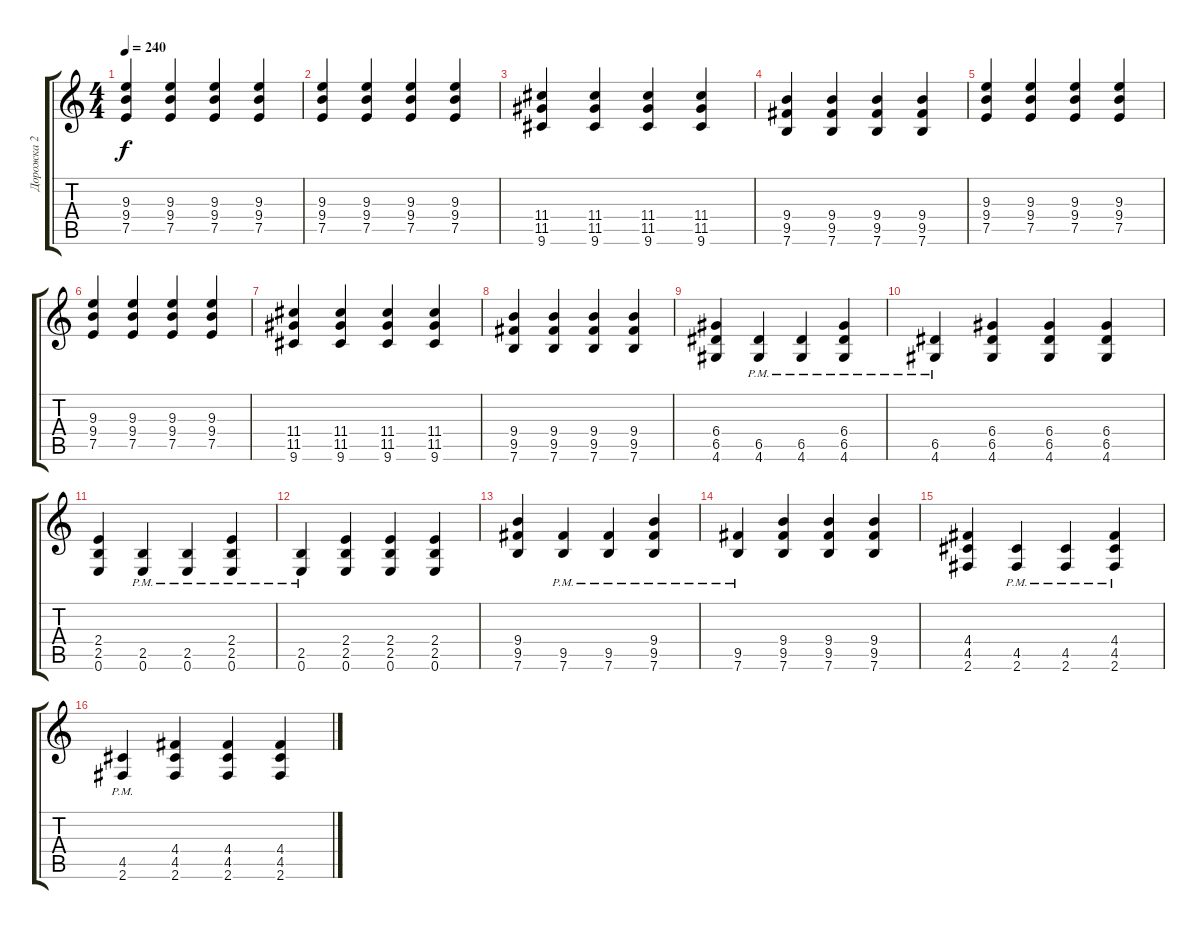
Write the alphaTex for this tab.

\track ("Дорожка 2" "Дорожка 2") {instrument distortionguitar}
\staff {score tabs}
\tuning (E4 B3 G3 D3 A2 E2) {hide}
\ts (4 4)
\tempo 240
\clef g2
\ks c
(9.3 9.4 7.5).4{dy f} (9.3 9.4 7.5).4 (9.3 9.4 7.5).4 (9.3 9.4 7.5).4 |
(9.3 9.4 7.5).4 (9.3 9.4 7.5).4 (9.3 9.4 7.5).4 (9.3 9.4 7.5).4 |
(11.4 11.5 9.6).4 (11.4 11.5 9.6).4 (11.4 11.5 9.6).4 (11.4 11.5 9.6).4 |
(9.4 9.5 7.6).4 (9.4 9.5 7.6).4 (9.4 9.5 7.6).4 (9.4 9.5 7.6).4 |
(9.3 9.4 7.5).4 (9.3 9.4 7.5).4 (9.3 9.4 7.5).4 (9.3 9.4 7.5).4 |
(9.3 9.4 7.5).4 (9.3 9.4 7.5).4 (9.3 9.4 7.5).4 (9.3 9.4 7.5).4 |
(11.4 11.5 9.6).4 (11.4 11.5 9.6).4 (11.4 11.5 9.6).4 (11.4 11.5 9.6).4 |
(9.4 9.5 7.6).4 (9.4 9.5 7.6).4 (9.4 9.5 7.6).4 (9.4 9.5 7.6).4 |
(6.4 6.5 4.6).4 (6.5{pm} 4.6{pm}).4 (6.5{pm} 4.6{pm}).4 (6.4{pm} 6.5{pm} 4.6{pm}).4 |
(6.5{pm} 4.6{pm}).4 (6.4 6.5 4.6).4 (6.4 6.5 4.6).4 (6.4 6.5 4.6).4 |
(2.4 2.5 0.6).4 (2.5{pm} 0.6{pm}).4 (2.5{pm} 0.6{pm}).4 (2.4{pm} 2.5{pm} 0.6{pm}).4 |
(2.5{pm} 0.6{pm}).4 (2.4 2.5 0.6).4 (2.4 2.5 0.6).4 (2.4 2.5 0.6).4 |
(9.4 9.5 7.6).4 (9.5{pm} 7.6{pm}).4 (9.5{pm} 7.6{pm}).4 (9.4{pm} 9.5{pm} 7.6{pm}).4 |
(9.5{pm} 7.6{pm}).4 (9.4 9.5 7.6).4 (9.4 9.5 7.6).4 (9.4 9.5 7.6).4 |
(4.4 4.5 2.6).4 (4.5{pm} 2.6{pm}).4 (4.5{pm} 2.6{pm}).4 (4.4{pm} 4.5{pm} 2.6{pm}).4 |
(4.5{pm} 2.6{pm}).4 (4.4 4.5 2.6).4 (4.4 4.5 2.6).4 (4.4 4.5 2.6).4
